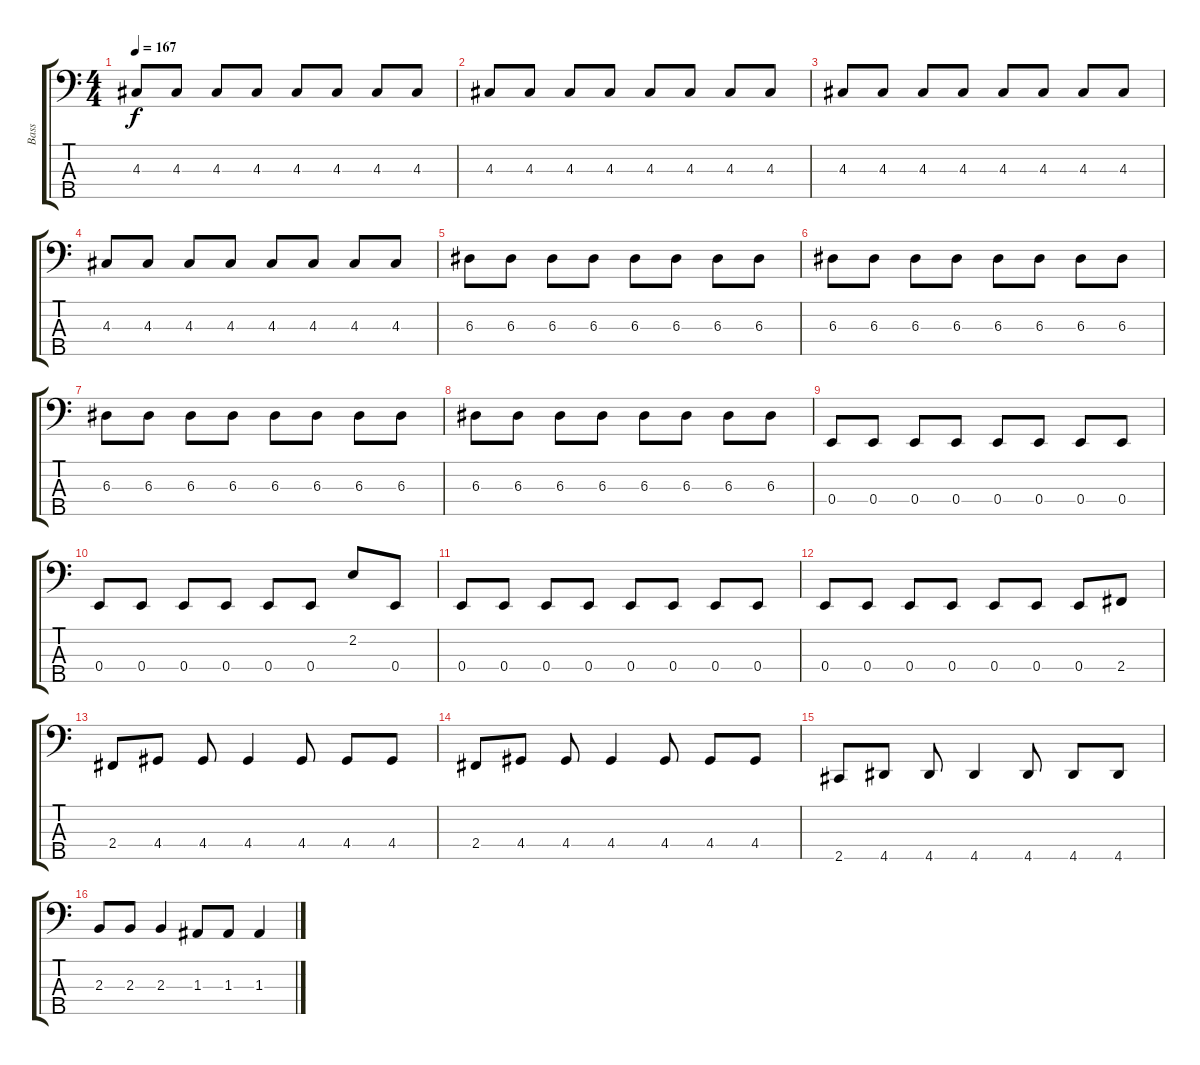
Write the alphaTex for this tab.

\track ("Bass" "Bass") {instrument electricbassfinger}
\staff {score tabs}
\tuning (G2 D2 A1 E1 B0) {hide}
\ts (4 4)
\tempo 167
\clef f4
\ks c
4.3.8{dy f} 4.3.8 4.3.8 4.3.8 4.3.8 4.3.8 4.3.8 4.3.8 |
4.3.8 4.3.8 4.3.8 4.3.8 4.3.8 4.3.8 4.3.8 4.3.8 |
4.3.8 4.3.8 4.3.8 4.3.8 4.3.8 4.3.8 4.3.8 4.3.8 |
4.3.8 4.3.8 4.3.8 4.3.8 4.3.8 4.3.8 4.3.8 4.3.8 |
6.3.8 6.3.8 6.3.8 6.3.8 6.3.8 6.3.8 6.3.8 6.3.8 |
6.3.8 6.3.8 6.3.8 6.3.8 6.3.8 6.3.8 6.3.8 6.3.8 |
6.3.8 6.3.8 6.3.8 6.3.8 6.3.8 6.3.8 6.3.8 6.3.8 |
6.3.8 6.3.8 6.3.8 6.3.8 6.3.8 6.3.8 6.3.8 6.3.8 |
0.4.8 0.4.8 0.4.8 0.4.8 0.4.8 0.4.8 0.4.8 0.4.8 |
0.4.8 0.4.8 0.4.8 0.4.8 0.4.8 0.4.8 2.2.8 0.4.8 |
0.4.8 0.4.8 0.4.8 0.4.8 0.4.8 0.4.8 0.4.8 0.4.8 |
0.4.8 0.4.8 0.4.8 0.4.8 0.4.8 0.4.8 0.4.8 2.4.8 |
2.4.8 4.4.8 4.4.8 4.4.4 4.4.8 4.4.8 4.4.8 |
2.4.8 4.4.8 4.4.8 4.4.4 4.4.8 4.4.8 4.4.8 |
2.5.8 4.5.8 4.5.8 4.5.4 4.5.8 4.5.8 4.5.8 |
2.3.8 2.3.8 2.3.4 1.3.8 1.3.8 1.3.4
